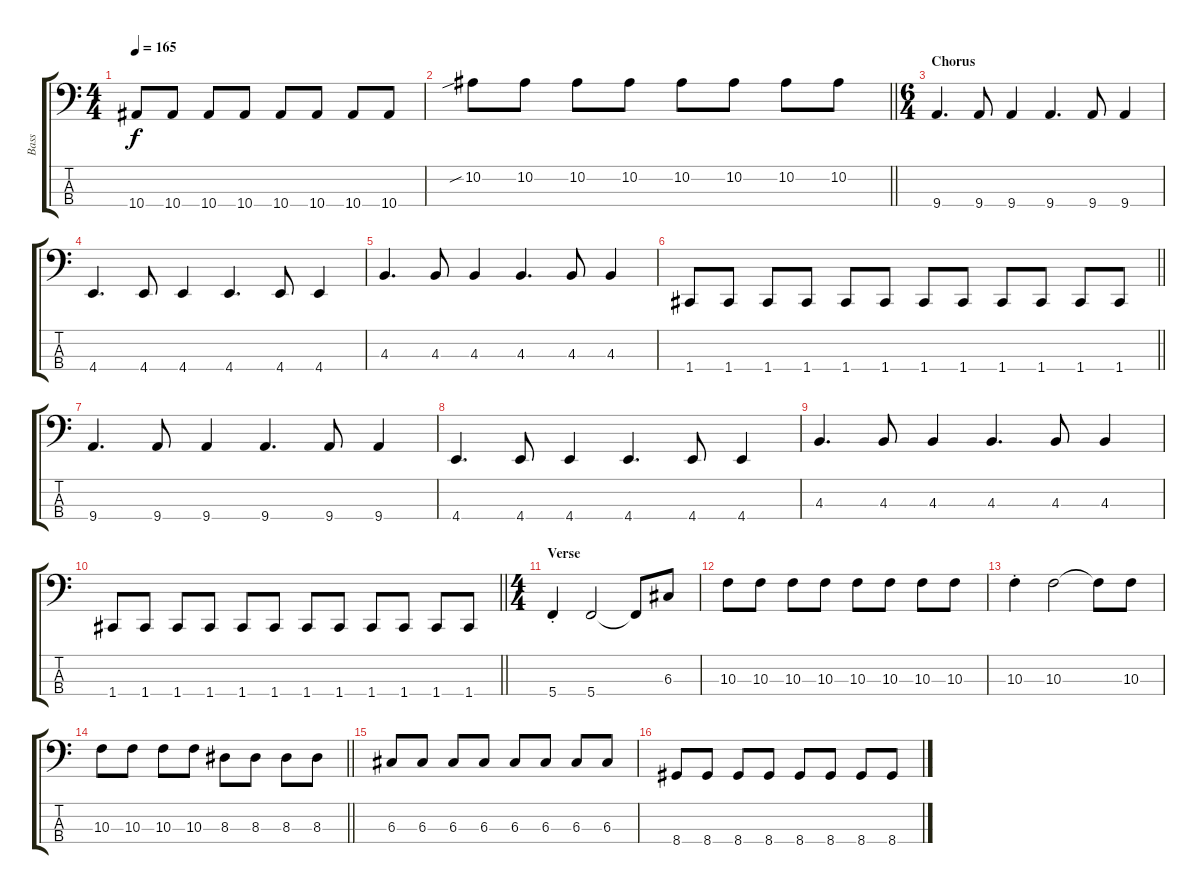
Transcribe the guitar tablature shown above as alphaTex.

\track ("Bass" "Bass") {instrument electricbassfinger}
\staff {score tabs}
\tuning (F2 C2 G1 C1) {hide}
\ts (4 4)
\tempo 165
\clef f4
\ks c
10.4.8{dy f} 10.4.8 10.4.8 10.4.8 10.4.8 10.4.8 10.4.8 10.4.8 |
\barLineRight lightlight
10.2{sib}.8{volume 9} 10.2.8 10.2.8 10.2.8 10.2.8 10.2.8 10.2.8 10.2.8 |
\ts (6 4)
\section ("" "Chorus")
9.4.4{d volume 14} 9.4.8 9.4.4 9.4.4{d} 9.4.8 9.4.4 |
4.4.4{d} 4.4.8 4.4.4 4.4.4{d} 4.4.8 4.4.4 |
4.3.4{d} 4.3.8 4.3.4 4.3.4{d} 4.3.8 4.3.4 |
\barLineRight lightlight
1.4.8 1.4.8 1.4.8 1.4.8 1.4.8 1.4.8 1.4.8 1.4.8 1.4.8 1.4.8 1.4.8 1.4.8 |
\section ("" "")
9.4.4{d volume 14} 9.4.8 9.4.4 9.4.4{d} 9.4.8 9.4.4 |
4.4.4{d} 4.4.8 4.4.4 4.4.4{d} 4.4.8 4.4.4 |
4.3.4{d} 4.3.8 4.3.4 4.3.4{d} 4.3.8 4.3.4 |
\barLineRight lightlight
1.4.8 1.4.8 1.4.8 1.4.8 1.4.8 1.4.8 1.4.8 1.4.8 1.4.8 1.4.8 1.4.8 1.4.8 |
\ts (4 4)
\section ("" "Verse")
5.4{st}.4{volume 14} 5.4.2 5.4{t}.8 6.3.8{volume 9} |
10.3.8 10.3.8 10.3.8 10.3.8 10.3.8 10.3.8 10.3.8 10.3.8 |
10.3{st}.4 10.3.2 10.3{t}.8 10.3.8 |
\barLineRight lightlight
10.3.8 10.3.8 10.3.8 10.3.8 8.3.8 8.3.8 8.3.8 8.3.8 |
\section ("" "")
6.3.8{volume 11} 6.3.8 6.3.8 6.3.8 6.3.8 6.3.8 6.3.8 6.3.8 |
8.4.8 8.4.8 8.4.8 8.4.8 8.4.8 8.4.8 8.4.8 8.4.8
